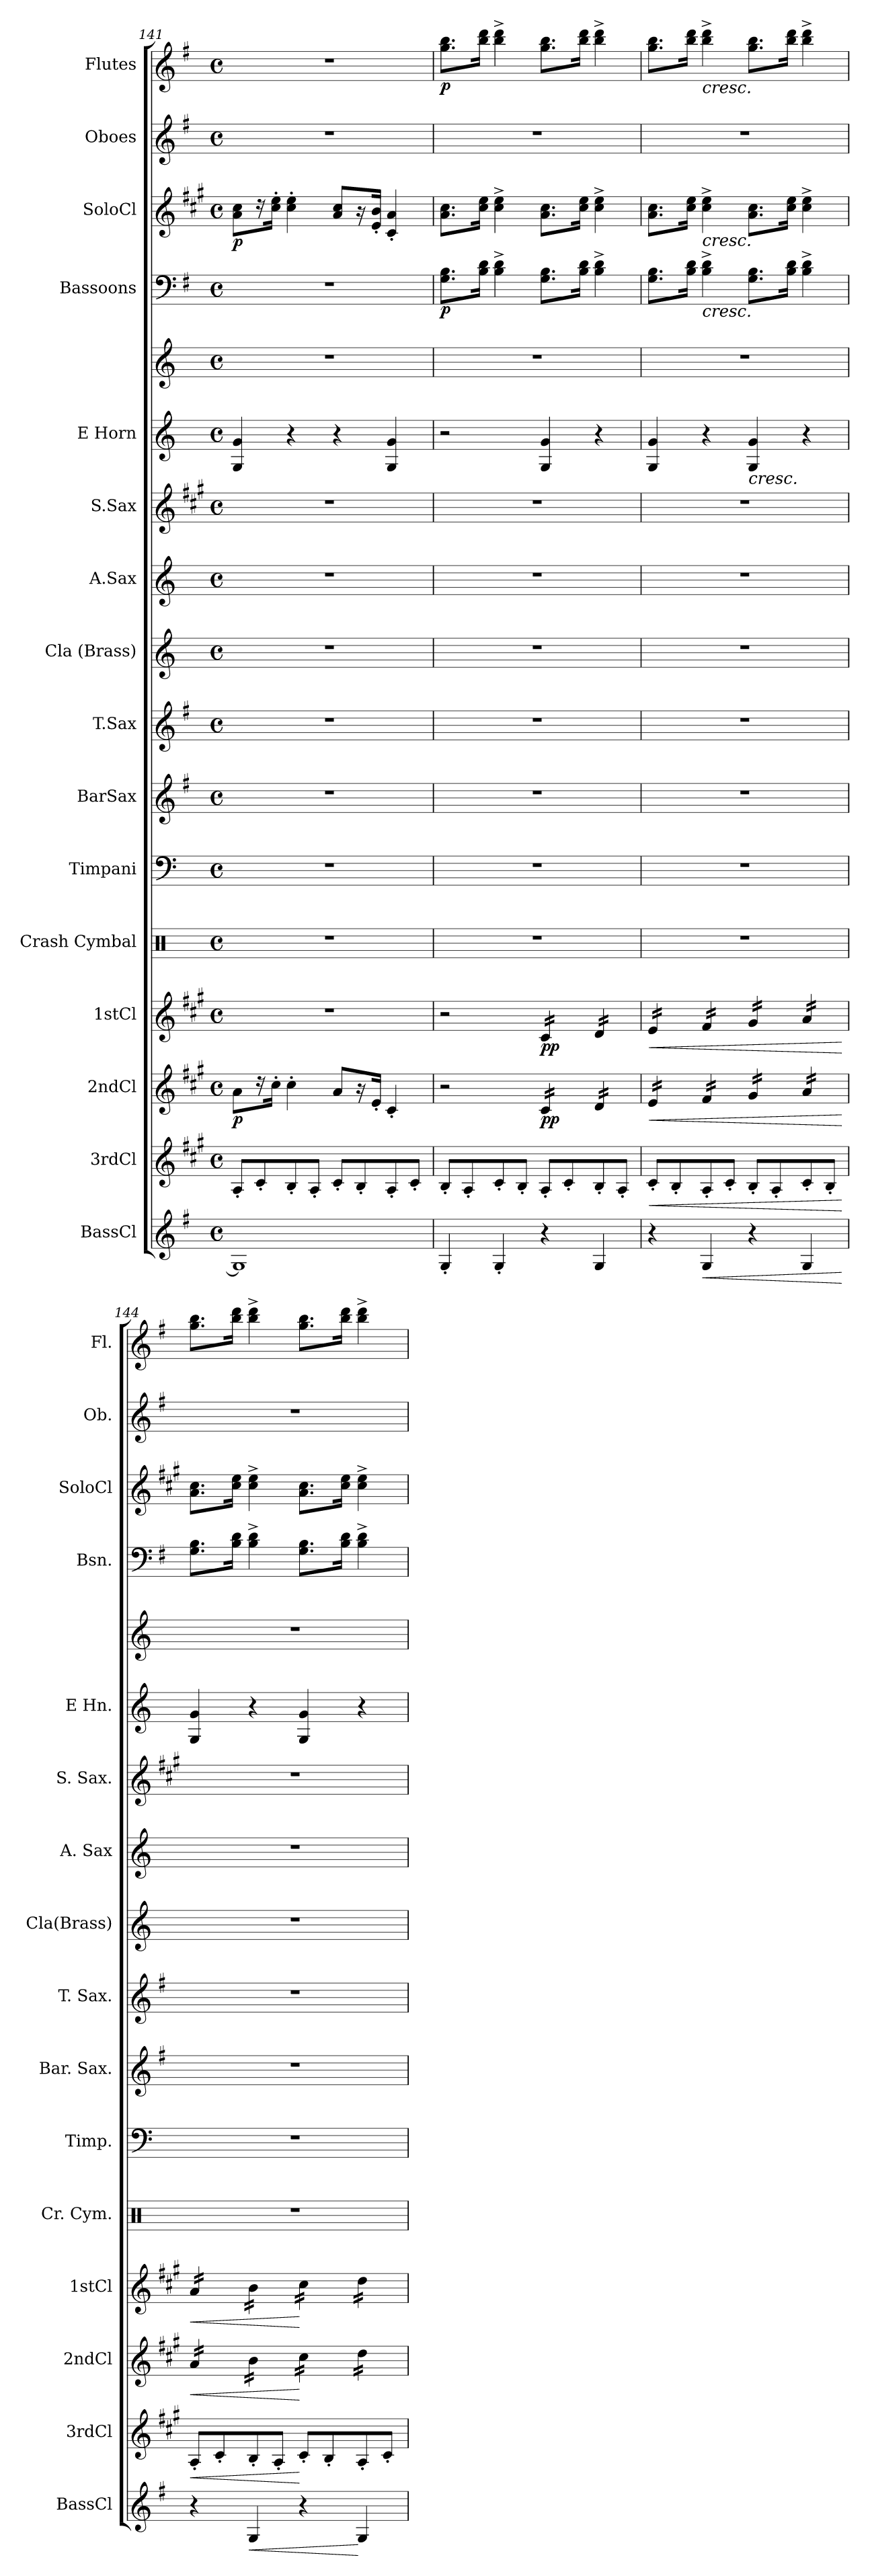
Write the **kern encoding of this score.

**kern	**dynam	**kern	**dynam	**kern	**dynam	**kern	**dynam	**kern	**kern	**kern	**kern	**kern	**kern	**kern	**kern	**kern	**kern	**dynam	**kern	**dynam	**kern	**kern	**dynam
*part16	*part16	*part15	*part15	*part14	*part14	*part13	*part13	*part12	*part11	*part10	*part9	*part8	*part7	*part6	*part5	*part5	*part4	*part4	*part3	*part3	*part2	*part1	*part1
*staff17	*staff17	*staff16	*staff16	*staff15	*staff15	*staff14	*staff14	*staff13	*staff12	*staff11	*staff10	*staff9	*staff8	*staff7	*staff6	*staff5	*staff4	*staff4	*staff3	*staff3	*staff2	*staff1	*staff1
*I"BassCl	*	*I"3rdCl	*	*I"2ndCl	*	*I"1stCl	*	*I"Crash Cymbal	*I"Timpani	*I"BarSax	*I"T.Sax	*I"Cla (Brass)	*I"A.Sax	*I"S.Sax	*I"E Horn	*	*I"Bassoons	*	*I"SoloCl	*	*I"Oboes	*I"Flutes	*
*I'BassCl	*	*I'3rdCl	*	*I'2ndCl	*	*I'1stCl	*	*I'Cr. Cym.	*I'Timp.	*I'Bar. Sax.	*I'T. Sax.	*I'Cla(Brass)	*I'A. Sax	*I'S. Sax.	*I'E Hn.	*	*I'Bsn.	*	*I'SoloCl	*	*I'Ob.	*I'Fl.	*
*clefG2	*	*clefG2	*	*clefG2	*	*clefG2	*	*clefX	*clefF4	*clefG2	*clefG2	*clefG2	*clefG2	*clefG2	*clefG2	*clefG2	*clefF4	*	*clefG2	*	*clefG2	*clefG2	*
*ITrd8c14	*	*ITrd1c2	*	*ITrd1c2	*	*ITrd1c2	*	*	*	*ITrd12c21	*ITrd8c14	*ITrd1c2	*ITrd5c9	*ITrd1c2	*ITrd5c8	*ITrd5c8	*	*	*ITrd1c2	*	*	*	*
*k[f#]	*	*k[f#]	*	*k[f#]	*	*k[f#]	*	*k[]	*k[]	*k[f#]	*k[f#]	*k[b-e-]	*k[b-e-a-]	*k[f#]	*k[f#c#g#d#]	*k[f#c#g#d#]	*k[f#]	*	*k[f#]	*	*k[f#]	*k[f#]	*
*M4/4	*	*M4/4	*	*M4/4	*	*M4/4	*	*M4/4	*M4/4	*M4/4	*M4/4	*M4/4	*M4/4	*M4/4	*M4/4	*M4/4	*M4/4	*	*M4/4	*	*M4/4	*M4/4	*
*met(c)	*	*met(c)	*	*met(c)	*	*met(c)	*	*met(c)	*met(c)	*met(c)	*met(c)	*met(c)	*met(c)	*met(c)	*met(c)	*met(c)	*met(c)	*	*met(c)	*	*met(c)	*met(c)	*
=141	=141	=141	=141	=141	=141	=141	=141	=141	=141	=141	=141	=141	=141	=141	=141	=141	=141	=141	=141	=141	=141	=141	=141
!	!	!	!	!	!LO:DY:b	!	!	!	!	!	!	!	!	!	!	!	!	!	!	!LO:DY:b	!	!	!
1GG]	.	8G'/L	.	8g\L	p	1r	.	1r	1r	1r	1r	1r	1r	1r	4BB/ 4B/	1r	1r	.	8g\ 8b\L	p	1r	1r	.
.	.	8B'/	.	16rdd	.	.	.	.	.	.	.	.	.	.	.	.	.	.	16rdd	.	.	.	.
.	.	.	.	16b'\Jk	.	.	.	.	.	.	.	.	.	.	.	.	.	.	16b\' 16dd\'Jk	.	.	.	.
.	.	8A'/	.	4b'\	.	.	.	.	.	.	.	.	.	.	4r	.	.	.	4b\' 4dd\'	.	.	.	.
.	.	8G'/J	.	.	.	.	.	.	.	.	.	.	.	.	.	.	.	.	.	.	.	.	.
.	.	8B'/L	.	8g/L	.	.	.	.	.	.	.	.	.	.	4r	.	.	.	8g/ 8b/L	.	.	.	.
.	.	8A'/	.	16r	.	.	.	.	.	.	.	.	.	.	.	.	.	.	16r	.	.	.	.
.	.	.	.	16d'/Jk	.	.	.	.	.	.	.	.	.	.	.	.	.	.	16d/' 16a/'Jk	.	.	.	.
.	.	8G'/	.	4B'/	.	.	.	.	.	.	.	.	.	.	4BB/ 4B/	.	.	.	4B/' 4g/'	.	.	.	.
.	.	8B'/J	.	.	.	.	.	.	.	.	.	.	.	.	.	.	.	.	.	.	.	.	.
=142	=142	=142	=142	=142	=142	=142	=142	=142	=142	=142	=142	=142	=142	=142	=142	=142	=142	=142	=142	=142	=142	=142	=142
!	!	!	!	!	!	!	!	!	!	!	!	!	!	!	!	!	!	!LO:DY:b	!	!	!	!	!LO:DY:b
4GG'/	.	8A'/L	.	2r	.	2r	.	1r	1r	1r	1r	1r	1r	1r	2r	1r	8.G\ 8.B\L	p	8.g\ 8.b\L	.	1r	8.gg\ 8.bb\L	p
.	.	8G'/	.	.	.	.	.	.	.	.	.	.	.	.	.	.	.	.	.	.	.	.	.
.	.	.	.	.	.	.	.	.	.	.	.	.	.	.	.	.	16B\ 16d\Jk	.	16b\ 16dd\Jk	.	.	16bb\ 16ddd\Jk	.
4GG'/	.	8B'/	.	.	.	.	.	.	.	.	.	.	.	.	.	.	4B\^ 4d\^	.	4b\^ 4dd\^	.	.	4bb\^ 4ddd\^	.
.	.	8A'/J	.	.	.	.	.	.	.	.	.	.	.	.	.	.	.	.	.	.	.	.	.
!	!	!	!	!	!LO:DY:b	!	!LO:DY:b	!	!	!	!	!	!	!	!	!	!	!	!	!	!	!	!
*	*	*	*	*tremolo	*	*	*	*	*	*	*	*	*	*	*	*	*	*	*	*	*	*	*
*	*	*	*	*	*	*tremolo	*	*	*	*	*	*	*	*	*	*	*	*	*	*	*	*	*
4r	.	8G'/L	.	16B/LL	pp	16B/LL	pp	.	.	.	.	.	.	.	4BB/ 4B/	.	8.G\ 8.B\L	.	8.g\ 8.b\L	.	.	8.gg\ 8.bb\L	.
.	.	.	.	16B/	.	16B/	.	.	.	.	.	.	.	.	.	.	.	.	.	.	.	.	.
.	.	8B'/	.	16B/	.	16B/	.	.	.	.	.	.	.	.	.	.	.	.	.	.	.	.	.
.	.	.	.	16B/JJ	.	16B/JJ	.	.	.	.	.	.	.	.	.	.	16B\ 16d\Jk	.	16b\ 16dd\Jk	.	.	16bb\ 16ddd\Jk	.
4GG/	.	8A'/	.	16c/LL	.	16c/LL	.	.	.	.	.	.	.	.	4r	.	4B\^ 4d\^	.	4b\^ 4dd\^	.	.	4bb\^ 4ddd\^	.
.	.	.	.	16c/	.	16c/	.	.	.	.	.	.	.	.	.	.	.	.	.	.	.	.	.
.	.	8G'/J	.	16c/	.	16c/	.	.	.	.	.	.	.	.	.	.	.	.	.	.	.	.	.
.	.	.	.	16c/JJ	.	16c/JJ	.	.	.	.	.	.	.	.	.	.	.	.	.	.	.	.	.
=143	=143	=143	=143	=143	=143	=143	=143	=143	=143	=143	=143	=143	=143	=143	=143	=143	=143	=143	=143	=143	=143	=143	=143
!	!	!	!LO:HP:b	!	!LO:HP:b	!	!LO:HP:b	!	!	!	!	!	!	!	!	!	!	!	!	!	!	!	!
4r	.	8B'/L	<	16d/LL	<	16d/LL	<	1r	1r	1r	1r	1r	1r	1r	4BB/ 4B/	1r	8.G\ 8.B\L	.	8.g\ 8.b\L	.	1r	8.gg\ 8.bb\L	.
.	.	.	.	16d/	.	16d/	.	.	.	.	.	.	.	.	.	.	.	.	.	.	.	.	.
.	.	8A'/	.	16d/	.	16d/	.	.	.	.	.	.	.	.	.	.	.	.	.	.	.	.	.
.	.	.	.	16d/JJ	.	16d/JJ	.	.	.	.	.	.	.	.	.	.	16B\ 16d\Jk	.	16b\ 16dd\Jk	.	.	16bb\ 16ddd\Jk	.
!	!	!	!	!	!	!	!	!	!	!	!	!	!	!	!	!	!	!	!	!	!	!LO:TX:b:i:t=cresc.	!
!	!	!	!	!	!	!	!	!	!	!	!	!	!	!	!	!	!	!	!LO:TX:b:i:t=cresc.	!	!	!	!
!	!	!	!	!	!	!	!	!	!	!	!	!	!	!	!	!	!LO:TX:b:i:t=cresc.	!	!	!	!	!	!
!	!LO:HP:b	!	!	!	!	!	!	!	!	!	!	!	!	!	!	!	!	!	!	!	!	!	!
4GG/	<	8G'/	.	16e/LL	.	16e/LL	.	.	.	.	.	.	.	.	4r	.	4B\^ 4d\^	.	4b\^ 4dd\^	.	.	4bb\^ 4ddd\^	.
.	.	.	.	16e/	.	16e/	.	.	.	.	.	.	.	.	.	.	.	.	.	.	.	.	.
.	.	8B'/J	.	16e/	.	16e/	.	.	.	.	.	.	.	.	.	.	.	.	.	.	.	.	.
.	.	.	.	16e/JJ	.	16e/JJ	.	.	.	.	.	.	.	.	.	.	.	.	.	.	.	.	.
!	!	!	!	!	!	!	!	!	!	!	!	!	!	!	!LO:TX:b:i:t=cresc.	!	!	!	!	!	!	!	!
4r	.	8A'/L	.	16f#/LL	.	16f#/LL	.	.	.	.	.	.	.	.	4BB/ 4B/	.	8.G\ 8.B\L	.	8.g\ 8.b\L	.	.	8.gg\ 8.bb\L	.
.	.	.	.	16f#/	.	16f#/	.	.	.	.	.	.	.	.	.	.	.	.	.	.	.	.	.
.	.	8G'/	.	16f#/	.	16f#/	.	.	.	.	.	.	.	.	.	.	.	.	.	.	.	.	.
.	.	.	.	16f#/JJ	.	16f#/JJ	.	.	.	.	.	.	.	.	.	.	16B\ 16d\Jk	.	16b\ 16dd\Jk	.	.	16bb\ 16ddd\Jk	.
4GG/	.	8B'/	.	16g/LL	.	16g/LL	.	.	.	.	.	.	.	.	4r	.	4B\^ 4d\^	.	4b\^ 4dd\^	.	.	4bb\^ 4ddd\^	.
.	.	.	.	16g/	.	16g/	.	.	.	.	.	.	.	.	.	.	.	.	.	.	.	.	.
.	.	8A'/J	.	16g/	.	16g/	.	.	.	.	.	.	.	.	.	.	.	.	.	.	.	.	.
.	.	.	.	16g/JJ	.	16g/JJ	.	.	.	.	.	.	.	.	.	.	.	.	.	.	.	.	.
.	[	.	[	.	[	.	[	.	.	.	.	.	.	.	.	.	.	.	.	.	.	.	.
=144	=144	=144	=144	=144	=144	=144	=144	=144	=144	=144	=144	=144	=144	=144	=144	=144	=144	=144	=144	=144	=144	=144	=144
!	!	!	!LO:HP:b	!	!LO:HP:b	!	!LO:HP:b	!	!	!	!	!	!	!	!	!	!	!	!	!	!	!	!
4r	.	8G'/L	<	16g/LL	<	16g/LL	<	1r	1r	1r	1r	1r	1r	1r	4BB/ 4B/	1r	8.G\ 8.B\L	.	8.g\ 8.b\L	.	1r	8.gg\ 8.bb\L	.
.	.	.	.	16g/	.	16g/	.	.	.	.	.	.	.	.	.	.	.	.	.	.	.	.	.
.	.	8B'/	.	16g/	.	16g/	.	.	.	.	.	.	.	.	.	.	.	.	.	.	.	.	.
.	.	.	.	16g/JJ	.	16g/JJ	.	.	.	.	.	.	.	.	.	.	16B\ 16d\Jk	.	16b\ 16dd\Jk	.	.	16bb\ 16ddd\Jk	.
!	!LO:HP:b	!	!	!	!	!	!	!	!	!	!	!	!	!	!	!	!	!	!	!	!	!	!
4GG/	<	8A'/	.	16a\LL	.	16a\LL	.	.	.	.	.	.	.	.	4r	.	4B\^ 4d\^	.	4b\^ 4dd\^	.	.	4bb\^ 4ddd\^	.
.	.	.	.	16a\	.	16a\	.	.	.	.	.	.	.	.	.	.	.	.	.	.	.	.	.
.	.	8G'/J	.	16a\	.	16a\	.	.	.	.	.	.	.	.	.	.	.	.	.	.	.	.	.
.	.	.	.	16a\JJ	.	16a\JJ	.	.	.	.	.	.	.	.	.	.	.	.	.	.	.	.	.
4r	.	8B'/L	[	16b\LL	[	16b\LL	[	.	.	.	.	.	.	.	4BB/ 4B/	.	8.G\ 8.B\L	.	8.g\ 8.b\L	.	.	8.gg\ 8.bb\L	.
.	.	.	.	16b\	.	16b\	.	.	.	.	.	.	.	.	.	.	.	.	.	.	.	.	.
.	.	8A'/	.	16b\	.	16b\	.	.	.	.	.	.	.	.	.	.	.	.	.	.	.	.	.
.	.	.	.	16b\JJ	.	16b\JJ	.	.	.	.	.	.	.	.	.	.	16B\ 16d\Jk	.	16b\ 16dd\Jk	.	.	16bb\ 16ddd\Jk	.
4GG/	[	8G'/	.	16cc\LL	.	16cc\LL	.	.	.	.	.	.	.	.	4r	.	4B\^ 4d\^	.	4b\^ 4dd\^	.	.	4bb\^ 4ddd\^	.
.	.	.	.	16cc\	.	16cc\	.	.	.	.	.	.	.	.	.	.	.	.	.	.	.	.	.
.	.	8B'/J	.	16cc\	.	16cc\	.	.	.	.	.	.	.	.	.	.	.	.	.	.	.	.	.
.	.	.	.	16cc\JJ	.	16cc\JJ	.	.	.	.	.	.	.	.	.	.	.	.	.	.	.	.	.
*	*	*	*	*	*	*Xtremolo	*	*	*	*	*	*	*	*	*	*	*	*	*	*	*	*	*
*	*	*	*	*Xtremolo	*	*	*	*	*	*	*	*	*	*	*	*	*	*	*	*	*	*	*
=	=	=	=	=	=	=	=	=	=	=	=	=	=	=	=	=	=	=	=	=	=	=	=
*-	*-	*-	*-	*-	*-	*-	*-	*-	*-	*-	*-	*-	*-	*-	*-	*-	*-	*-	*-	*-	*-	*-	*-
